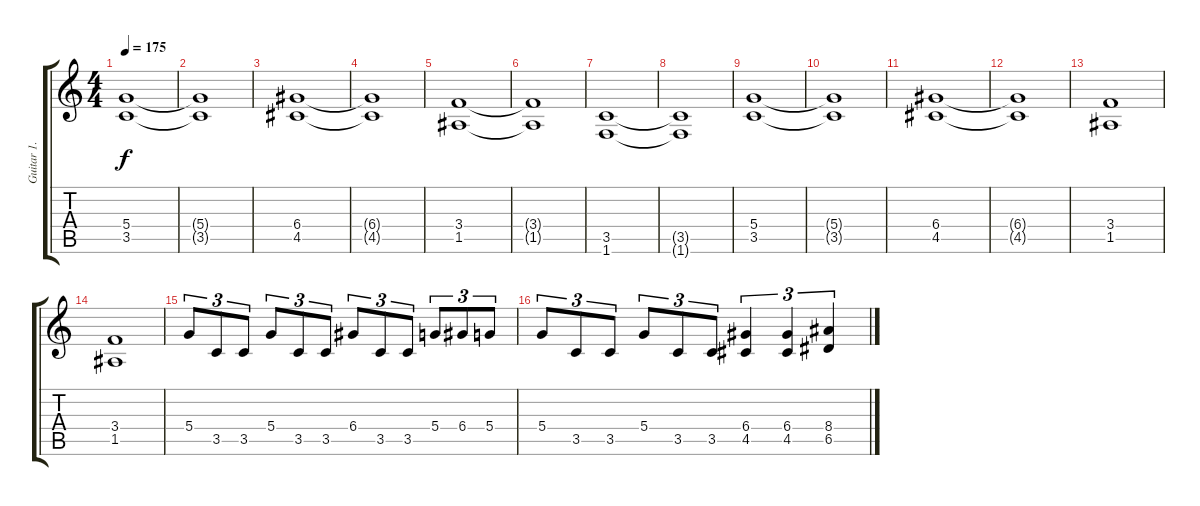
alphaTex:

\track ("Guitar 1." "Guitar 1.") {instrument overdrivenguitar}
\staff {score tabs}
\tuning (E4 B3 G3 D3 A2 E2) {hide}
\ts (4 4)
\tempo 175
\clef g2
\ks c
(5.4 3.5).1{dy f} |
(5.4{t} 3.5{t}).1 |
(6.4 4.5).1 |
(6.4{t} 4.5{t}).1 |
(3.4 1.5).1 |
(3.4{t} 1.5{t}).1 |
(3.5 1.6).1 |
(3.5{t} 1.6{t}).1 |
(5.4 3.5).1 |
(5.4{t} 3.5{t}).1 |
(6.4 4.5).1 |
(6.4{t} 4.5{t}).1 |
(3.4 1.5).1 |
(3.4 1.5).1 |
5.4.8{tu (3 2)} 3.5.8{tu (3 2)} 3.5.8{tu (3 2)} 5.4.8{tu (3 2)} 3.5.8{tu (3 2)} 3.5.8{tu (3 2)} 6.4.8{tu (3 2)} 3.5.8{tu (3 2)} 3.5.8{tu (3 2)} 5.4.8{tu (3 2)} 6.4.8{tu (3 2)} 5.4.8{tu (3 2)} |
5.4.8{tu (3 2)} 3.5.8{tu (3 2)} 3.5.8{tu (3 2)} 5.4.8{tu (3 2)} 3.5.8{tu (3 2)} 3.5.8{tu (3 2)} (6.4 4.5).4{tu (3 2)} (6.4 4.5).4{tu (3 2)} (8.4 6.5).4{tu (3 2)}
